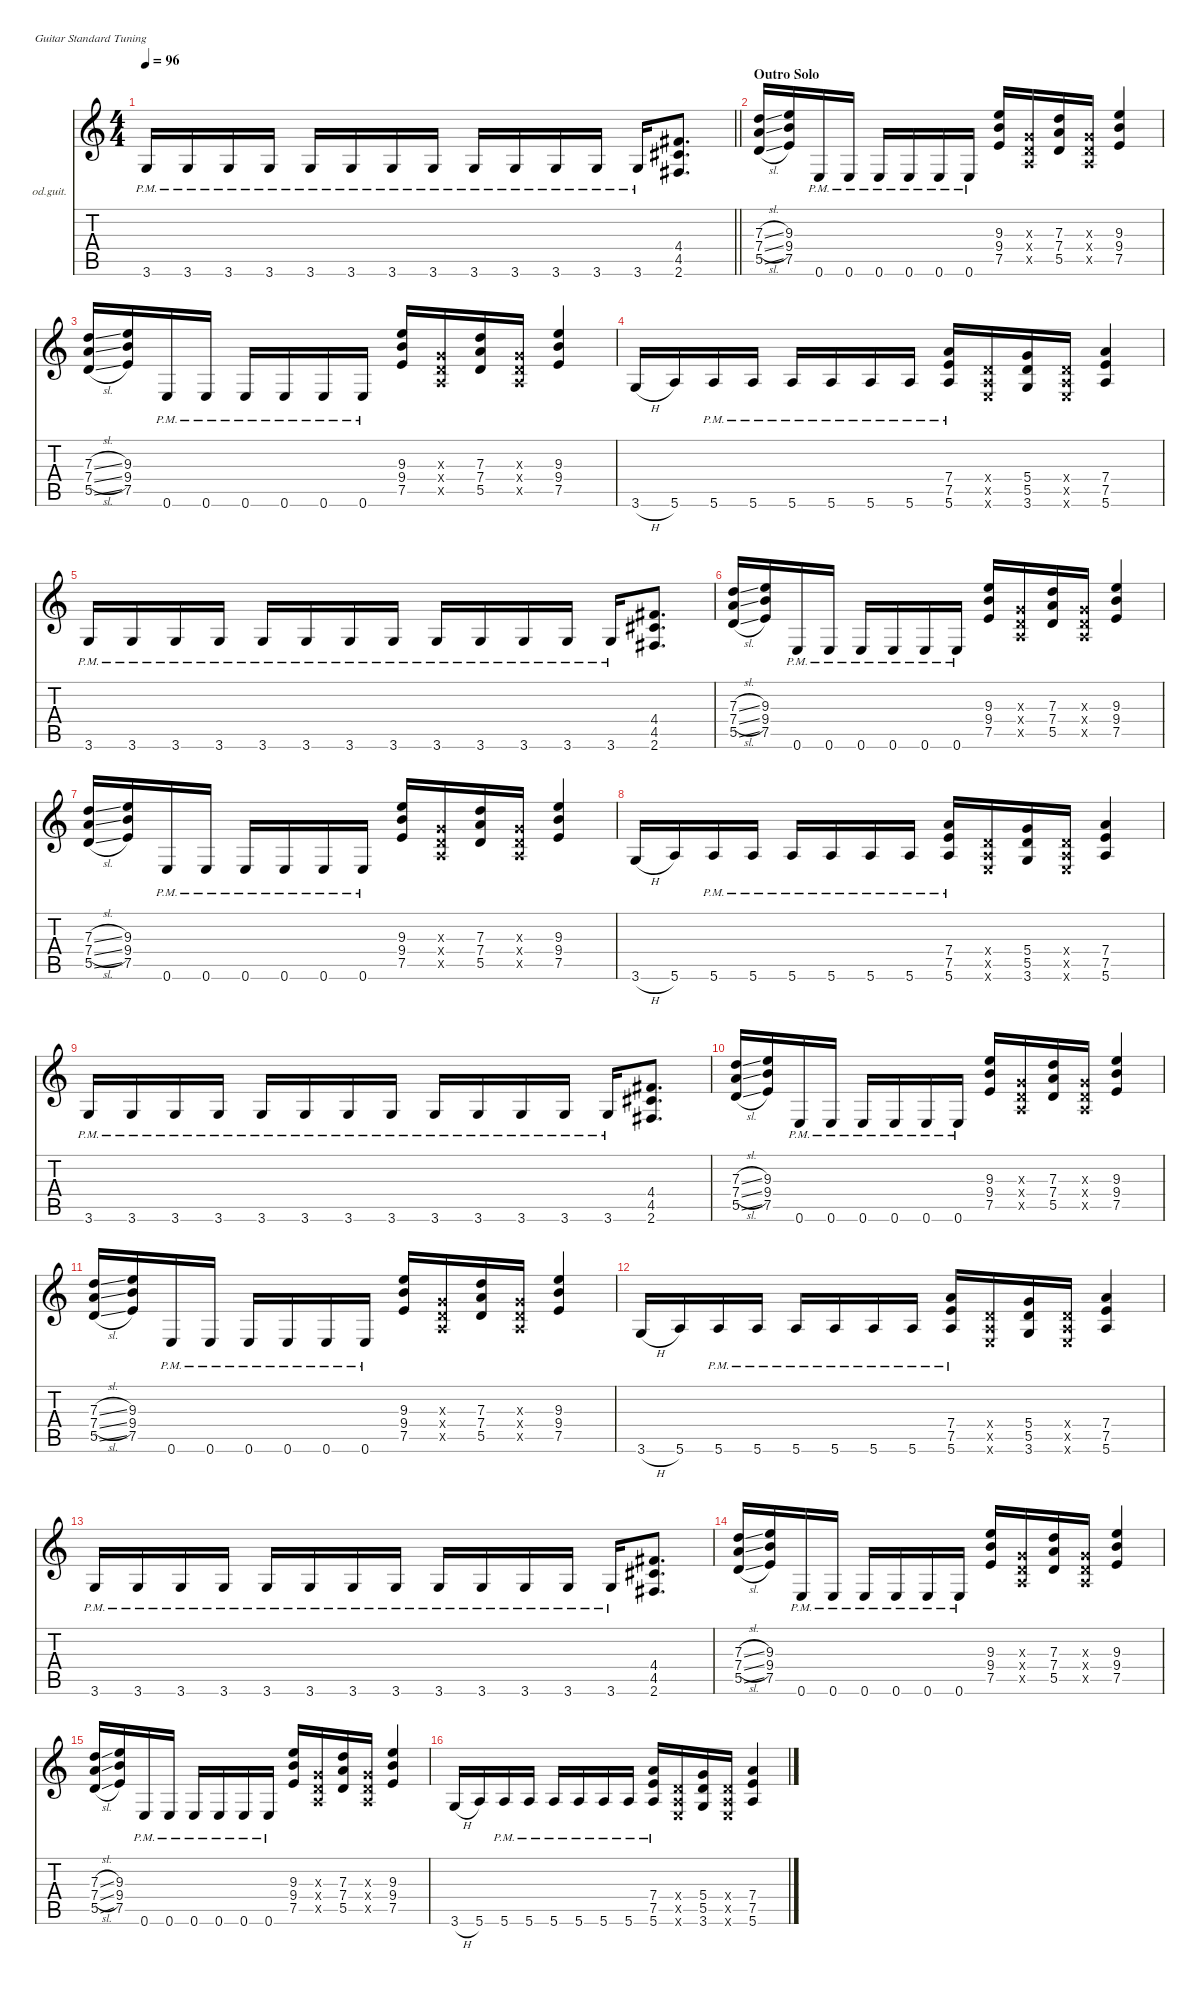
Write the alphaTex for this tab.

\defaultSystemsLayout 4
\hideDynamics
\bracketExtendMode nobrackets
\firstSystemTrackNameOrientation horizontal
\otherSystemsTrackNameOrientation horizontal
\track ("Guitar 2" "od.guit.") {instrument overdrivenguitar}
\staff {score tabs}
\tuning (E4 B3 G3 D3 A2 E2)
\ts (4 4)
\tempo 96
\clef g2
\barLineRight lightlight
\ks c
3.6{pm}.16{dy f} 3.6{pm}.16 3.6{pm}.16 3.6{pm}.16 3.6{pm}.16 3.6{pm}.16 3.6{pm}.16 3.6{pm}.16 3.6{pm}.16 3.6{pm}.16 3.6{pm}.16 3.6{pm}.16 3.6{pm}.16 (4.4{acc #} 4.5{acc #} 2.6{acc #}).8{d} |
\section ("" "Outro Solo")
(7.3{sl} 7.4{sl} 5.5{sl}).16 (9.3 9.4 7.5).16 0.6{pm}.16 0.6{pm}.16 0.6{pm}.16 0.6{pm}.16 0.6{pm}.16 0.6{pm}.16 (9.3 9.4 7.5).16 (0.3{x} 0.4{x} 0.5{x}).16 (7.3 7.4 5.5).16 (0.3{x} 0.4{x} 0.5{x}).16 (9.3 9.4 7.5).4 |
(7.3{sl} 7.4{sl} 5.5{sl}).16 (9.3 9.4 7.5).16 0.6{pm}.16 0.6{pm}.16 0.6{pm}.16 0.6{pm}.16 0.6{pm}.16 0.6{pm}.16 (9.3 9.4 7.5).16 (0.3{x} 0.4{x} 0.5{x}).16 (7.3 7.4 5.5).16 (0.3{x} 0.4{x} 0.5{x}).16 (9.3 9.4 7.5).4 |
3.6{h}.16 5.6.16 5.6{pm}.16 5.6{pm}.16 5.6{pm}.16 5.6{pm}.16 5.6{pm}.16 5.6{pm}.16 (7.4 7.5 5.6{pm}).16 (0.4{x} 0.5{x} 0.6{x}).16 (5.4 5.5 3.6).16 (0.4{x} 0.5{x} 0.6{x}).16 (7.4 7.5 5.6).4 |
3.6{pm}.16 3.6{pm}.16 3.6{pm}.16 3.6{pm}.16 3.6{pm}.16 3.6{pm}.16 3.6{pm}.16 3.6{pm}.16 3.6{pm}.16 3.6{pm}.16 3.6{pm}.16 3.6{pm}.16 3.6{pm}.16 (4.4{acc #} 4.5{acc #} 2.6{acc #}).8{d} |
(7.3{sl} 7.4{sl} 5.5{sl}).16 (9.3 9.4 7.5).16 0.6{pm}.16 0.6{pm}.16 0.6{pm}.16 0.6{pm}.16 0.6{pm}.16 0.6{pm}.16 (9.3 9.4 7.5).16 (0.3{x} 0.4{x} 0.5{x}).16 (7.3 7.4 5.5).16 (0.3{x} 0.4{x} 0.5{x}).16 (9.3 9.4 7.5).4 |
(7.3{sl} 7.4{sl} 5.5{sl}).16 (9.3 9.4 7.5).16 0.6{pm}.16 0.6{pm}.16 0.6{pm}.16 0.6{pm}.16 0.6{pm}.16 0.6{pm}.16 (9.3 9.4 7.5).16 (0.3{x} 0.4{x} 0.5{x}).16 (7.3 7.4 5.5).16 (0.3{x} 0.4{x} 0.5{x}).16 (9.3 9.4 7.5).4 |
3.6{h}.16 5.6.16 5.6{pm}.16 5.6{pm}.16 5.6{pm}.16 5.6{pm}.16 5.6{pm}.16 5.6{pm}.16 (7.4 7.5 5.6{pm}).16 (0.4{x} 0.5{x} 0.6{x}).16 (5.4 5.5 3.6).16 (0.4{x} 0.5{x} 0.6{x}).16 (7.4 7.5 5.6).4 |
3.6{pm}.16 3.6{pm}.16 3.6{pm}.16 3.6{pm}.16 3.6{pm}.16 3.6{pm}.16 3.6{pm}.16 3.6{pm}.16 3.6{pm}.16 3.6{pm}.16 3.6{pm}.16 3.6{pm}.16 3.6{pm}.16 (4.4{acc #} 4.5{acc #} 2.6{acc #}).8{d} |
(7.3{sl} 7.4{sl} 5.5{sl}).16 (9.3 9.4 7.5).16 0.6{pm}.16 0.6{pm}.16 0.6{pm}.16 0.6{pm}.16 0.6{pm}.16 0.6{pm}.16 (9.3 9.4 7.5).16 (0.3{x} 0.4{x} 0.5{x}).16 (7.3 7.4 5.5).16 (0.3{x} 0.4{x} 0.5{x}).16 (9.3 9.4 7.5).4 |
(7.3{sl} 7.4{sl} 5.5{sl}).16 (9.3 9.4 7.5).16 0.6{pm}.16 0.6{pm}.16 0.6{pm}.16 0.6{pm}.16 0.6{pm}.16 0.6{pm}.16 (9.3 9.4 7.5).16 (0.3{x} 0.4{x} 0.5{x}).16 (7.3 7.4 5.5).16 (0.3{x} 0.4{x} 0.5{x}).16 (9.3 9.4 7.5).4 |
3.6{h}.16 5.6.16 5.6{pm}.16 5.6{pm}.16 5.6{pm}.16 5.6{pm}.16 5.6{pm}.16 5.6{pm}.16 (7.4 7.5 5.6{pm}).16 (0.4{x} 0.5{x} 0.6{x}).16 (5.4 5.5 3.6).16 (0.4{x} 0.5{x} 0.6{x}).16 (7.4 7.5 5.6).4 |
3.6{pm}.16 3.6{pm}.16 3.6{pm}.16 3.6{pm}.16 3.6{pm}.16 3.6{pm}.16 3.6{pm}.16 3.6{pm}.16 3.6{pm}.16 3.6{pm}.16 3.6{pm}.16 3.6{pm}.16 3.6{pm}.16 (4.4{acc #} 4.5{acc #} 2.6{acc #}).8{d} |
(7.3{sl} 7.4{sl} 5.5{sl}).16 (9.3 9.4 7.5).16 0.6{pm}.16 0.6{pm}.16 0.6{pm}.16 0.6{pm}.16 0.6{pm}.16 0.6{pm}.16 (9.3 9.4 7.5).16 (0.3{x} 0.4{x} 0.5{x}).16 (7.3 7.4 5.5).16 (0.3{x} 0.4{x} 0.5{x}).16 (9.3 9.4 7.5).4 |
(7.3{sl} 7.4{sl} 5.5{sl}).16 (9.3 9.4 7.5).16 0.6{pm}.16 0.6{pm}.16 0.6{pm}.16 0.6{pm}.16 0.6{pm}.16 0.6{pm}.16 (9.3 9.4 7.5).16 (0.3{x} 0.4{x} 0.5{x}).16 (7.3 7.4 5.5).16 (0.3{x} 0.4{x} 0.5{x}).16 (9.3 9.4 7.5).4 |
3.6{h}.16 5.6.16 5.6{pm}.16 5.6{pm}.16 5.6{pm}.16 5.6{pm}.16 5.6{pm}.16 5.6{pm}.16 (7.4 7.5 5.6{pm}).16 (0.4{x} 0.5{x} 0.6{x}).16 (5.4 5.5 3.6).16 (0.4{x} 0.5{x} 0.6{x}).16 (7.4 7.5 5.6).4
